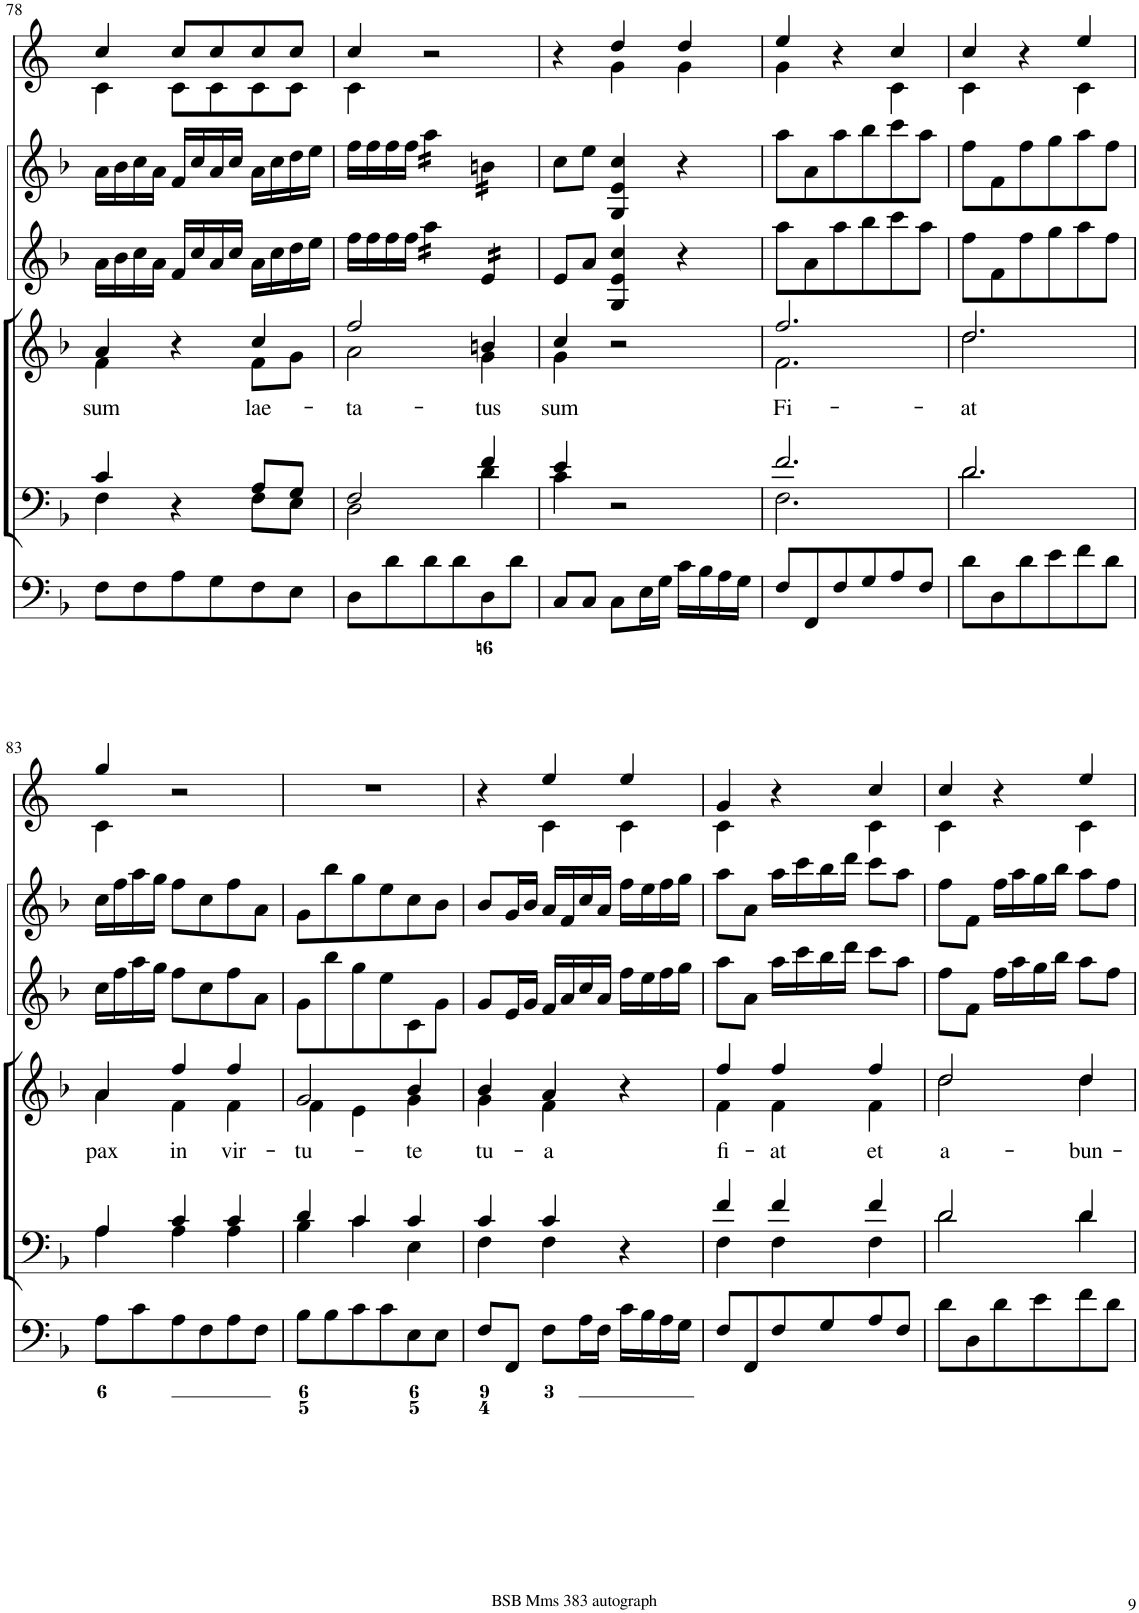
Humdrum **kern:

**kern	**kern	**kern	**text	**kern	**kern	**kern
*part6	*part5	*part4	*part4	*part3	*part2	*part1
*staff6	*staff5	*staff4	*staff4	*staff3	*staff2	*staff1
*I"Organ	*I"Voice	*I"Voice	*	*I"Violin	*I"Violini	*I"Corni in F
*	*	*	*	*I'Vln	*I'Vln	*
!!LO:PB:g=z
*clefF4	*clefF4	*clefG2	*	*clefG2	*clefG2	*clefG2
*	*	*	*	*	*	*Trd4c7
*k[b-]	*k[b-]	*k[b-]	*	*k[b-]	*k[b-]	*k[]
*M3/4	*M3/4	*M3/4	*	*M3/4	*M3/4	*M3/4
=78	=78	=78	=78	=78	=78	=78
*	*^	*	*	*	*	*
!	!	!	!	!LO:LY:b	!	!	!
*	*	*	*^	*	*	*	*^
8F\L	4c/	4F\	4a/	4f\	sum	16a\LL	16a\LL	4cc/	4c\
.	.	.	.	.	.	16b-\	16b-\	.	.
8F\	.	.	.	.	.	16cc\	16cc\	.	.
.	.	.	.	.	.	16a\JJ	16a\JJ	.	.
8A\	4r	4ryy	4r	4ryy	.	16f/LL	16f/LL	8cc/L	8c\L
.	.	.	.	.	.	16cc/	16cc/	.	.
8G\	.	.	.	.	.	16a/	16a/	8cc/	8c\
.	.	.	.	.	.	16cc/JJ	16cc/JJ	.	.
!	!	!	!	!	!LO:LY:b	!	!	!	!
8F\	8A/L	8F\L	4cc/	8f\L	lae-	16a\LL	16a\LL	8cc/	8c\
.	.	.	.	.	.	16cc\	16cc\	.	.
8E\J	8G/J	8E\J	.	8g\J	.	16dd\	16dd\	8cc/J	8c\J
.	.	.	.	.	.	16ee\JJ	16ee\JJ	.	.
=79	=79	=79	=79	=79	=79	=79	=79	=79	=79
!	!	!	!	!	!LO:LY:b	!	!	!	!
8D\L	2F/	2D\	2ff/	2a\	-ta-	16ff\LL	16ff\LL	4cc/	4c\
.	.	.	.	.	.	16ff\	16ff\	.	.
8d\	.	.	.	.	.	16ff\	16ff\	.	.
.	.	.	.	.	.	16ff\JJ	16ff\JJ	.	.
*	*	*	*	*	*	*tremolo	*	*	*
*	*	*	*	*	*	*	*tremolo	*	*
8d\	.	.	.	.	.	16aa\LL	16aa\LL	2r	2ryy
.	.	.	.	.	.	16aa\	16aa\	.	.
8d\	.	.	.	.	.	16aa\	16aa\	.	.
.	.	.	.	.	.	16aa\JJ	16aa\JJ	.	.
!	!	!	!	!	!LO:LY:b	!	!	!	!
8D\	4f/	4d\	4bn/	4g\	-tus	16e/LL	16bn\LL	.	.
.	.	.	.	.	.	16e/	16bn\	.	.
8d\J	.	.	.	.	.	16e/	16bn\	.	.
.	.	.	.	.	.	16e/JJ	16bn\JJ	.	.
*	*	*	*	*	*	*	*Xtremolo	*	*
*	*	*	*	*	*	*Xtremolo	*	*	*
=80	=80	=80	=80	=80	=80	=80	=80	=80	=80
!	!	!	!	!	!LO:LY:b	!	!	!	!
8C/L	4e/	4c\	4cc/	4g\	sum	8e/L	8cc\L	4r	4ryy
8C/J	.	.	.	.	.	8a/J	8ee\J	.	.
8C\L	2r	2ryy	2r	2ryy	.	4G/ 4e/ 4cc/	4G/ 4e/ 4cc/	4dd/	4g\
16E\L	.	.	.	.	.	.	.	.	.
16G\JJ	.	.	.	.	.	.	.	.	.
16c\LL	.	.	.	.	.	4r	4r	4dd/	4g\
16B-\	.	.	.	.	.	.	.	.	.
16A\	.	.	.	.	.	.	.	.	.
16G\JJ	.	.	.	.	.	.	.	.	.
=81	=81	=81	=81	=81	=81	=81	=81	=81	=81
!	!	!	!	!	!LO:LY:b	!	!	!	!
8F/L	2.f/	2.F\	2.ff/	2.f\	Fi-	8aa\L	8aa\L	4ee/	4g\
8FF/	.	.	.	.	.	8a\	8a\	.	.
8F/	.	.	.	.	.	8aa\	8aa\	4r	4ryy
8G/	.	.	.	.	.	8bb-\	8bb-\	.	.
8A/	.	.	.	.	.	8ccc\	8ccc\	4cc/	4c\
8F/J	.	.	.	.	.	8aa\J	8aa\J	.	.
=82	=82	=82	=82	=82	=82	=82	=82	=82	=82
!	!	!	!	!	!LO:LY:b	!	!	!	!
8d\L	2.d/	2.d\	2.dd/	2.dd\	-at	8ff\L	8ff\L	4cc/	4c\
8D\	.	.	.	.	.	8f\	8f\	.	.
8d\	.	.	.	.	.	8ff\	8ff\	4r	4ryy
8e\	.	.	.	.	.	8gg\	8gg\	.	.
8f\	.	.	.	.	.	8aa\	8aa\	4ee/	4c\
8d\J	.	.	.	.	.	8ff\J	8ff\J	.	.
!!LO:LB:g=z	!!
=83	=83	=83	=83	=83	=83	=83	=83	=83	=83
!	!	!	!	!	!LO:LY:b	!	!	!	!
8A\L	4A/	4A\	4a/	4a\	pax	16cc\LL	16cc\LL	4gg/	4c\
.	.	.	.	.	.	16ff\	16ff\	.	.
8c\	.	.	.	.	.	16aa\	16aa\	.	.
.	.	.	.	.	.	16gg\JJ	16gg\JJ	.	.
!	!	!	!	!	!LO:LY:b	!	!	!	!
8A\	4c/	4A\	4ff/	4f\	in	8ff\L	8ff\L	2r	2ryy
8F\	.	.	.	.	.	8cc\	8cc\	.	.
!	!	!	!	!	!LO:LY:b	!	!	!	!
8A\	4c/	4A\	4ff/	4f\	vir-	8ff\	8ff\	.	.
8F\J	.	.	.	.	.	8a\J	8a\J	.	.
*	*	*	*	*	*	*	*	*v	*v
=84	=84	=84	=84	=84	=84	=84	=84	=84
!	!	!	!	!	!LO:LY:b	!	!	!
8B-\L	4d/	4B-\	2g/	4f\	-tu-	8g\L	8g\L	2.r
8B-\	.	.	.	.	.	8bb-\	8bb-\	.
8c\	4c/	4c\	.	4e\	.	8gg\	8gg\	.
8c\	.	.	.	.	.	8ee\	8ee\	.
!	!	!	!	!	!LO:LY:b	!	!	!
8E\	4c/	4E\	4b-/	4g\	-te	8c\	8cc\	.
8E\J	.	.	.	.	.	8g\J	8b-\J	.
=85	=85	=85	=85	=85	=85	=85	=85	=85
!	!	!	!	!	!LO:LY:b	!	!	!
*	*	*	*	*	*	*	*	*^
8F/L	4c/	4F\	4b-/	4g\	tu-	8g/L	8b-/L	4r	4ryy
8FF/J	.	.	.	.	.	16e/L	16g/L	.	.
.	.	.	.	.	.	16g/JJ	16b-/JJ	.	.
!	!	!	!	!	!LO:LY:b	!	!	!	!
8F\L	4c/	4F\	4a/	4f\	-a	16f/LL	16a/LL	4ee/	4c\
.	.	.	.	.	.	16a/	16f/	.	.
16A\L	.	.	.	.	.	16cc/	16cc/	.	.
16F\JJ	.	.	.	.	.	16a/JJ	16a/JJ	.	.
16c\LL	4r	4ryy	4r	4ryy	.	16ff\LL	16ff\LL	4ee/	4c\
16B-\	.	.	.	.	.	16ee\	16ee\	.	.
16A\	.	.	.	.	.	16ff\	16ff\	.	.
16G\JJ	.	.	.	.	.	16gg\JJ	16gg\JJ	.	.
=86	=86	=86	=86	=86	=86	=86	=86	=86	=86
!	!	!	!	!	!LO:LY:b	!	!	!	!
8F/L	4f/	4F\	4ff/	4f\	fi-	8aa\L	8aa\L	4g/	4c\
8FF/	.	.	.	.	.	8a\J	8a\J	.	.
!	!	!	!	!	!LO:LY:b	!	!	!	!
8F/	4f/	4F\	4ff/	4f\	-at	16aa\LL	16aa\LL	4r	4ryy
.	.	.	.	.	.	16ccc\	16ccc\	.	.
8G/	.	.	.	.	.	16bb-\	16bb-\	.	.
.	.	.	.	.	.	16ddd\JJ	16ddd\JJ	.	.
!	!	!	!	!	!LO:LY:b	!	!	!	!
8A/	4f/	4F\	4ff/	4f\	et	8ccc\L	8ccc\L	4cc/	4c\
8F/J	.	.	.	.	.	8aa\J	8aa\J	.	.
=87	=87	=87	=87	=87	=87	=87	=87	=87	=87
!	!	!	!	!	!LO:LY:b	!	!	!	!
8d\L	2d/	2d\	2dd/	2dd\	a-	8ff\L	8ff\L	4cc/	4c\
8D\	.	.	.	.	.	8f\J	8f\J	.	.
8d\	.	.	.	.	.	16ff\LL	16ff\LL	4r	4ryy
.	.	.	.	.	.	16aa\	16aa\	.	.
8e\	.	.	.	.	.	16gg\	16gg\	.	.
.	.	.	.	.	.	16bb-\JJ	16bb-\JJ	.	.
!	!	!	!	!	!LO:LY:b	!	!	!	!
8f\	4d/	4d\	4dd/	4dd\	-bun-	8aa\L	8aa\L	4ee/	4c\
8d\J	.	.	.	.	.	8ff\J	8ff\J	.	.
*	*v	*v	*	*	*	*	*	*v	*v
*	*	*v	*v	*	*	*	*
=	=	=	=	=	=	=
*-	*-	*-	*-	*-	*-	*-
